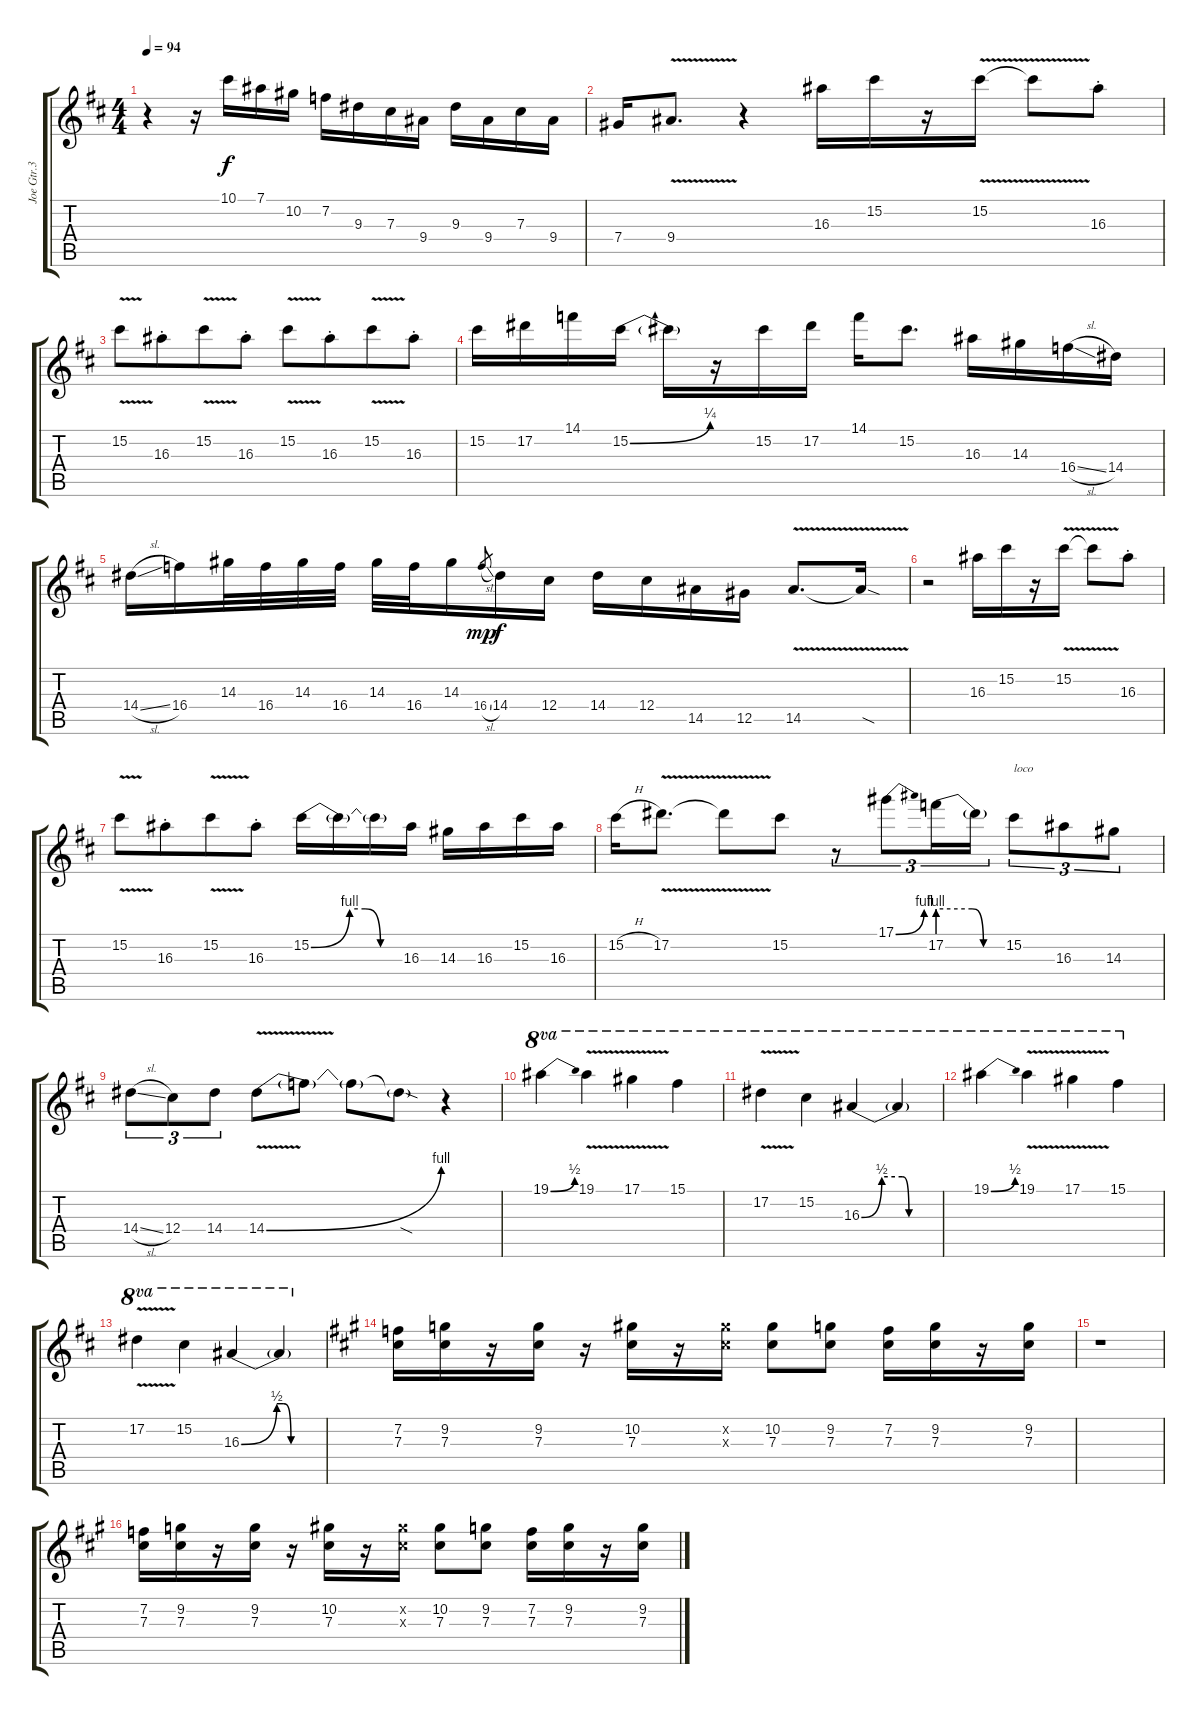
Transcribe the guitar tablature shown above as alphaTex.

\track ("Joe Gtr.3" "Joe Gtr.3") {instrument distortionguitar}
\staff {score tabs}
\tuning (Eb4 Bb3 Gb3 Db3 Ab2 Eb2) {hide}
\ts (4 4)
\tempo 94
\clef g2
\ks bminor
r.4{dy f} r.16 10.1.16 7.1.16 10.2.16 7.2.16 9.3.16 7.3.16 9.4.16 9.3.16 9.4.16 7.3.16 9.4.16 |
7.4.16{beam Up} 9.4{v}.8{d beam Up} r.4 16.3.16 15.2.16 r.16 15.2{v}.16 15.2{t}.8 16.3{st}.8 |
15.2{v}.8 16.3{st}.8{beam merge} 15.2{v}.8 16.3{st}.8 15.2{v}.8 16.3{st}.8{beam merge} 15.2{v}.8 16.3{st}.8 |
15.2.16 17.2.16 14.1.16 15.2{be (bend 0 0 60 1)}.16 15.2{t}.16 r.16 15.2.16 17.2.16 14.1.16 15.2.8{d} 16.3.16 14.3.16 16.4{sl}.16 14.4.16 |
14.4{sl}.16 16.4.16 14.3.32 16.4.32 14.3.32 16.4.32 14.3.32 16.4.32 14.3.16 16.4{sl}.8{gr dy mp} 14.4.16{dy f} 12.4.16 14.4.16 12.4.16 14.5.16 12.5.16 14.5{v}.8{d} 14.5{sod t}.16 |
r.2 16.3.16 15.2.16 r.16 15.2{v}.16 15.2{t}.8 16.3{st}.8 |
15.2{v}.8 16.3{st}.8{beam merge} 15.2{v}.8 16.3{st}.8 15.2{be (custom 0 0 25 4 35 4 45 0 60 0)}.16 15.2{t}.16 15.2{t}.16 16.3.16 14.3.16 16.3.16 15.2.16 16.3.16 |
15.2{h}.16 17.2{v}.8{d} 17.2{t}.8 15.2.8 r.8{tu (3 2)} 17.1{be (bend 0 0 60 4)}.8{tu (3 2)} 17.2{be (custom 0 4 30 4 40 0 60 0)}.16{tu (3 2)} 17.2{t}.16{tu (3 2)} 15.2.8{tu (3 2) txt "loco"} 16.3.8{tu (3 2)} 14.3.8{tu (3 2)} |
14.4{sl}.8{tu (3 2)} 12.4.8{tu (3 2)} 14.4.8{tu (3 2)} 14.4{be (bend 0 0 60 4) v}.8 14.4{t}.8 14.4{t}.8 14.4{sod t}.8 r.4 |
19.1{be (bend 0 0 60 2)}.4{ot 8va} 19.1{v}.4{ot 8va} 17.1{v}.4{ot 8va} 15.1.4{ot 8va} |
17.2{v}.4{ot 8va} 15.2.4{ot 8va} 16.3{be (custom 0 0 15 2 30 2 35 0 60 0)}.4{ot 8va} 16.3{t}.4{ot 8va} |
19.1{be (bend 0 0 60 2)}.4{ot 8va} 19.1{v}.4{ot 8va} 17.1{v}.4{ot 8va} 15.1.4{ot 8va} |
17.2{v}.4{ot 8va} 15.2.4{ot 8va} 16.3{be (custom 0 0 25 2 30 2 35 0 60 0)}.4{ot 8va} 16.3{t}.4{ot 8va} |
\ks a
(7.2 7.3).16 (9.2 7.3).16 r.16 (9.2 7.3).16 r.16 (10.2 7.3).16 r.16 (10.2{x} 7.3{x}).16 (10.2 7.3).8 (9.2 7.3).8 (7.2 7.3).16 (9.2 7.3).16 r.16 (9.2 7.3).16 |
r.1 |
(7.2 7.3).16 (9.2 7.3).16 r.16 (9.2 7.3).16 r.16 (10.2 7.3).16 r.16 (10.2{x} 7.3{x}).16 (10.2 7.3).8 (9.2 7.3).8 (7.2 7.3).16 (9.2 7.3).16 r.16 (9.2 7.3).16
